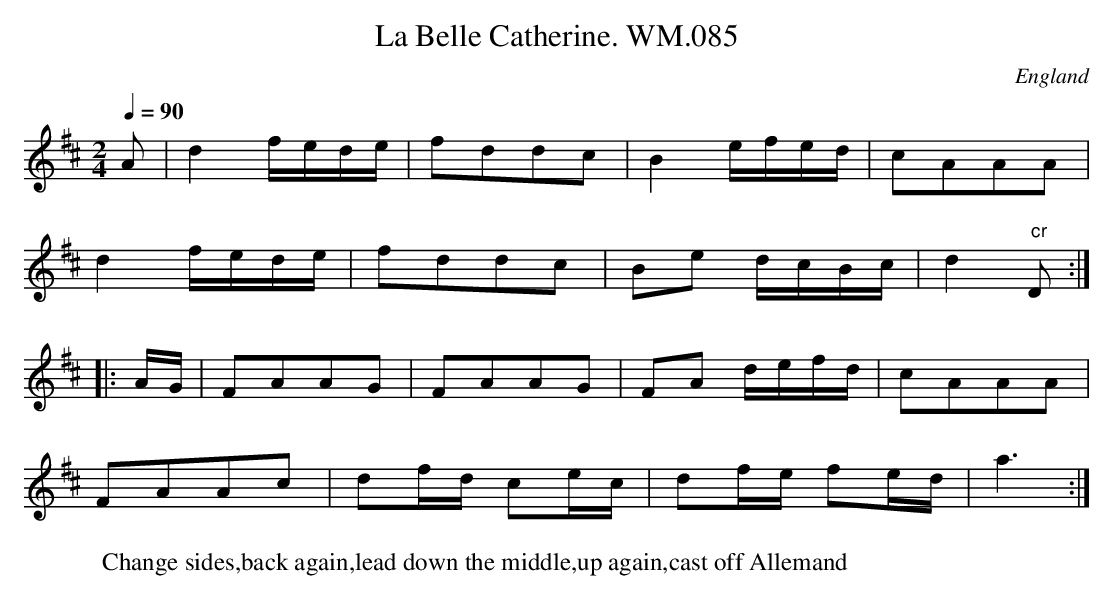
X:1
T:La Belle Catherine. WM.085
M:2/4
L:1/8
Q:1/4=90
O:England
W:Change sides,back again,lead down the middle,up again,cast off Allemand
K:D major
A|d2f/e/d/e/|fddc|B2e/f/e/d/|cAAA|!
d2f/e/d/e/|fddc|Be d/c/B/c/|d2" cr"D:|!
|:A/G/|FAAG|FAAG|FA d/e/f/d/|cAAA|!
FAAc|df/d/ ce/c/|df/e/ fe/d/|a3:|
